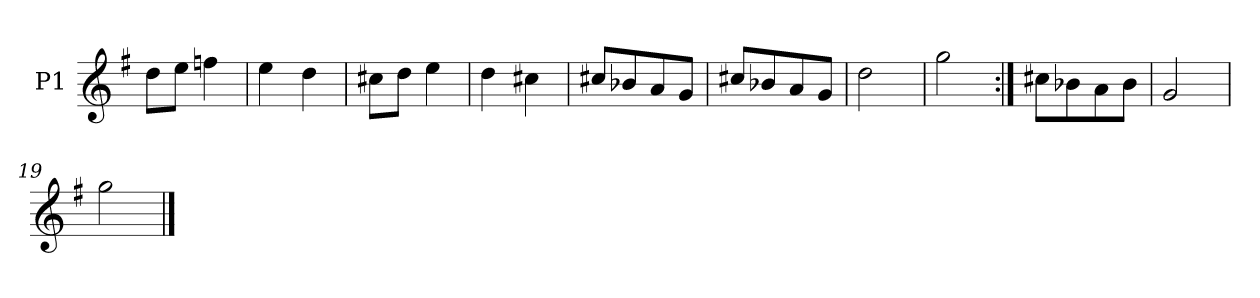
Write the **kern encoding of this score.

**kern
*part1
*staff1
*I"P1
*clefG2
*k[f#]
=
8ddL
8eeJ
4ffn
=10
4ee
4dd
=11
8cc#XL
8ddJ
4ee
=12
4dd
4cc#X
=13
8cc#XL
8b-X
8a
8gJ
=14
8cc#XL
8b-X
8a
8gJ
=15
2dd
=16
2gg
=17:|!
8cc#XL
8b-X
8a
8b-J
=18
2g
=19
2gg
==
*-
